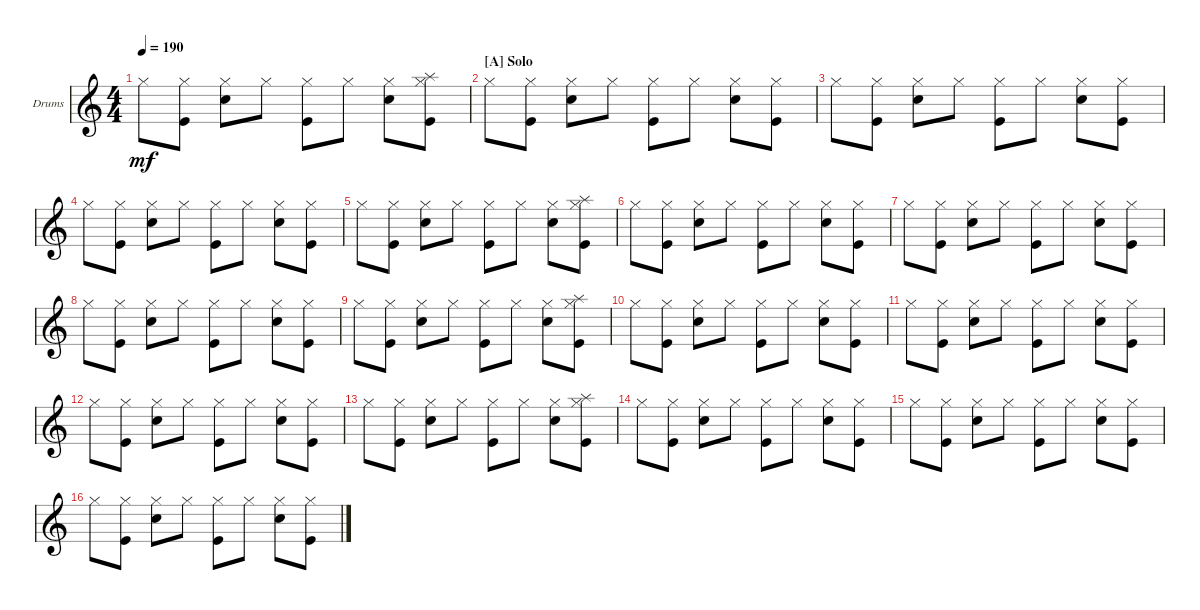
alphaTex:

\defaultSystemsLayout 4
\bracketExtendMode groupsimilarinstruments
\firstSystemTrackNameOrientation horizontal
\otherSystemsTrackNameOrientation horizontal
\track ("Prakarsh" "Drums") {instrument percussion}
\staff {score}
\articulation defaults
\ts (4 4)
\tempo 190
\clef g2
\ks c "Hi-Hat (closed)".8{dy mf}
("Hi-Hat (closed)" "Kick (hit)").8 ("Hi-Hat (closed)" "Snare (hit) 2").8 "Hi-Hat (closed)".8 ("Hi-Hat (closed)" "Kick (hit)").8 "Hi-Hat (closed)".8 ("Hi-Hat (closed)" "Snare (hit) 2").8 ("Hi-Hat (closed)" "Kick (hit)" "Splash (hit)").8 |
\section ("A" "Solo")
"Hi-Hat (closed)".8 ("Hi-Hat (closed)" "Kick (hit)").8 ("Hi-Hat (closed)" "Snare (hit) 2").8 "Hi-Hat (closed)".8 ("Hi-Hat (closed)" "Kick (hit)").8 "Hi-Hat (closed)".8 ("Hi-Hat (closed)" "Snare (hit) 2").8 ("Hi-Hat (closed)" "Kick (hit)").8 |
"Hi-Hat (closed)".8 ("Hi-Hat (closed)" "Kick (hit)").8 ("Hi-Hat (closed)" "Snare (hit) 2").8 "Hi-Hat (closed)".8 ("Hi-Hat (closed)" "Kick (hit)").8 "Hi-Hat (closed)".8 ("Hi-Hat (closed)" "Snare (hit) 2").8 ("Hi-Hat (closed)" "Kick (hit)").8 |
"Hi-Hat (closed)".8 ("Hi-Hat (closed)" "Kick (hit)").8 ("Hi-Hat (closed)" "Snare (hit) 2").8 "Hi-Hat (closed)".8 ("Hi-Hat (closed)" "Kick (hit)").8 "Hi-Hat (closed)".8 ("Hi-Hat (closed)" "Snare (hit) 2").8 ("Hi-Hat (closed)" "Kick (hit)").8 |
"Hi-Hat (closed)".8 ("Hi-Hat (closed)" "Kick (hit)").8 ("Hi-Hat (closed)" "Snare (hit) 2").8 "Hi-Hat (closed)".8 ("Hi-Hat (closed)" "Kick (hit)").8 "Hi-Hat (closed)".8 ("Hi-Hat (closed)" "Snare (hit) 2").8 ("Hi-Hat (closed)" "Kick (hit)" "Splash (hit)").8 |
"Hi-Hat (closed)".8 ("Hi-Hat (closed)" "Kick (hit)").8 ("Hi-Hat (closed)" "Snare (hit) 2").8 "Hi-Hat (closed)".8 ("Hi-Hat (closed)" "Kick (hit)").8 "Hi-Hat (closed)".8 ("Hi-Hat (closed)" "Snare (hit) 2").8 ("Hi-Hat (closed)" "Kick (hit)").8 |
"Hi-Hat (closed)".8 ("Hi-Hat (closed)" "Kick (hit)").8 ("Hi-Hat (closed)" "Snare (hit) 2").8 "Hi-Hat (closed)".8 ("Hi-Hat (closed)" "Kick (hit)").8 "Hi-Hat (closed)".8 ("Hi-Hat (closed)" "Snare (hit) 2").8 ("Hi-Hat (closed)" "Kick (hit)").8 |
"Hi-Hat (closed)".8 ("Hi-Hat (closed)" "Kick (hit)").8 ("Hi-Hat (closed)" "Snare (hit) 2").8 "Hi-Hat (closed)".8 ("Hi-Hat (closed)" "Kick (hit)").8 "Hi-Hat (closed)".8 ("Hi-Hat (closed)" "Snare (hit) 2").8 ("Hi-Hat (closed)" "Kick (hit)").8 |
"Hi-Hat (closed)".8 ("Hi-Hat (closed)" "Kick (hit)").8 ("Hi-Hat (closed)" "Snare (hit) 2").8 "Hi-Hat (closed)".8 ("Hi-Hat (closed)" "Kick (hit)").8 "Hi-Hat (closed)".8 ("Hi-Hat (closed)" "Snare (hit) 2").8 ("Hi-Hat (closed)" "Kick (hit)" "Splash (hit)").8 |
"Hi-Hat (closed)".8 ("Hi-Hat (closed)" "Kick (hit)").8 ("Hi-Hat (closed)" "Snare (hit) 2").8 "Hi-Hat (closed)".8 ("Hi-Hat (closed)" "Kick (hit)").8 "Hi-Hat (closed)".8 ("Hi-Hat (closed)" "Snare (hit) 2").8 ("Hi-Hat (closed)" "Kick (hit)").8 |
"Hi-Hat (closed)".8 ("Hi-Hat (closed)" "Kick (hit)").8 ("Hi-Hat (closed)" "Snare (hit) 2").8 "Hi-Hat (closed)".8 ("Hi-Hat (closed)" "Kick (hit)").8 "Hi-Hat (closed)".8 ("Hi-Hat (closed)" "Snare (hit) 2").8 ("Hi-Hat (closed)" "Kick (hit)").8 |
"Hi-Hat (closed)".8 ("Hi-Hat (closed)" "Kick (hit)").8 ("Hi-Hat (closed)" "Snare (hit) 2").8 "Hi-Hat (closed)".8 ("Hi-Hat (closed)" "Kick (hit)").8 "Hi-Hat (closed)".8 ("Hi-Hat (closed)" "Snare (hit) 2").8 ("Hi-Hat (closed)" "Kick (hit)").8 |
"Hi-Hat (closed)".8 ("Hi-Hat (closed)" "Kick (hit)").8 ("Hi-Hat (closed)" "Snare (hit) 2").8 "Hi-Hat (closed)".8 ("Hi-Hat (closed)" "Kick (hit)").8 "Hi-Hat (closed)".8 ("Hi-Hat (closed)" "Snare (hit) 2").8 ("Hi-Hat (closed)" "Kick (hit)" "Splash (hit)").8 |
"Hi-Hat (closed)".8 ("Hi-Hat (closed)" "Kick (hit)").8 ("Hi-Hat (closed)" "Snare (hit) 2").8 "Hi-Hat (closed)".8 ("Hi-Hat (closed)" "Kick (hit)").8 "Hi-Hat (closed)".8 ("Hi-Hat (closed)" "Snare (hit) 2").8 ("Hi-Hat (closed)" "Kick (hit)").8 |
"Hi-Hat (closed)".8 ("Hi-Hat (closed)" "Kick (hit)").8 ("Hi-Hat (closed)" "Snare (hit) 2").8 "Hi-Hat (closed)".8 ("Hi-Hat (closed)" "Kick (hit)").8 "Hi-Hat (closed)".8 ("Hi-Hat (closed)" "Snare (hit) 2").8 ("Hi-Hat (closed)" "Kick (hit)").8 |
"Hi-Hat (closed)".8 ("Hi-Hat (closed)" "Kick (hit)").8 ("Hi-Hat (closed)" "Snare (hit) 2").8 "Hi-Hat (closed)".8 ("Hi-Hat (closed)" "Kick (hit)").8 "Hi-Hat (closed)".8 ("Hi-Hat (closed)" "Snare (hit) 2").8 ("Hi-Hat (closed)" "Kick (hit)").8
